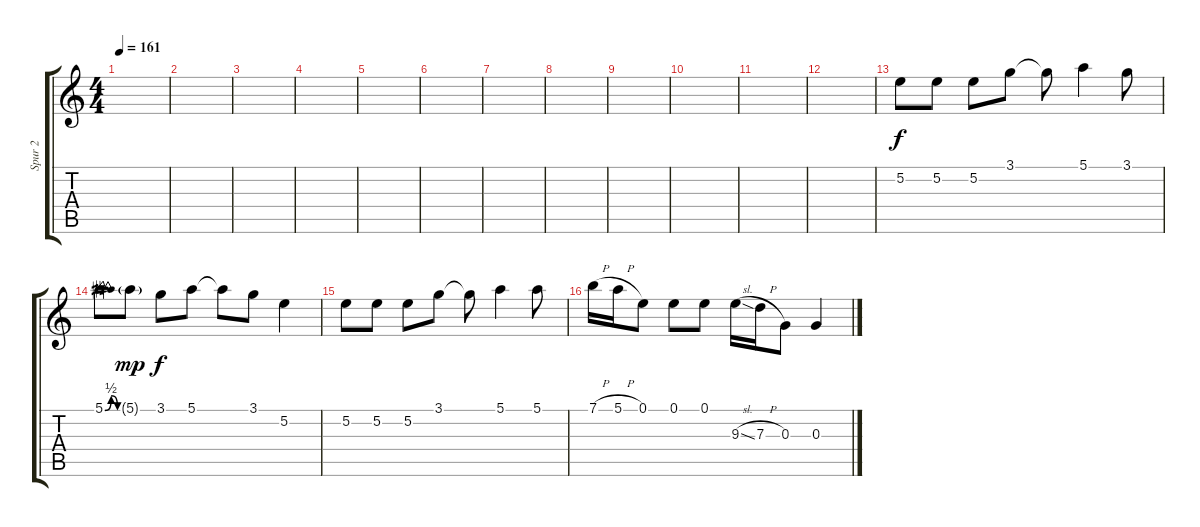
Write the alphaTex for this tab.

\track ("Spur 2" "Spur 2") {instrument distortionguitar}
\staff {score tabs}
\tuning (E4 B3 G3 D3 A2 E2) {hide}
\ts (4 4)
\tempo 161
\clef g2
\ks c
|
|
|
|
|
|
|
|
|
|
|
|
5.2.8 5.2.8 5.2.8 3.1.8 3.1{t}.8 5.1.4 3.1.8 |
5.1{be (bendrelease 0 0 30 2 30 2 60 0)}.8 5.1{g}.8{dy mp} 3.1.8{dy f} 5.1.8 5.1{t}.8 3.1.8 5.2.4 |
5.2.8 5.2.8 5.2.8 3.1.8 3.1{t}.8 5.1.4 5.1.8 |
7.1{h}.16 5.1{h}.16 0.1.8 0.1.8 0.1.8 9.3{sl}.16 7.3{h}.16 0.3.8 0.3.4
